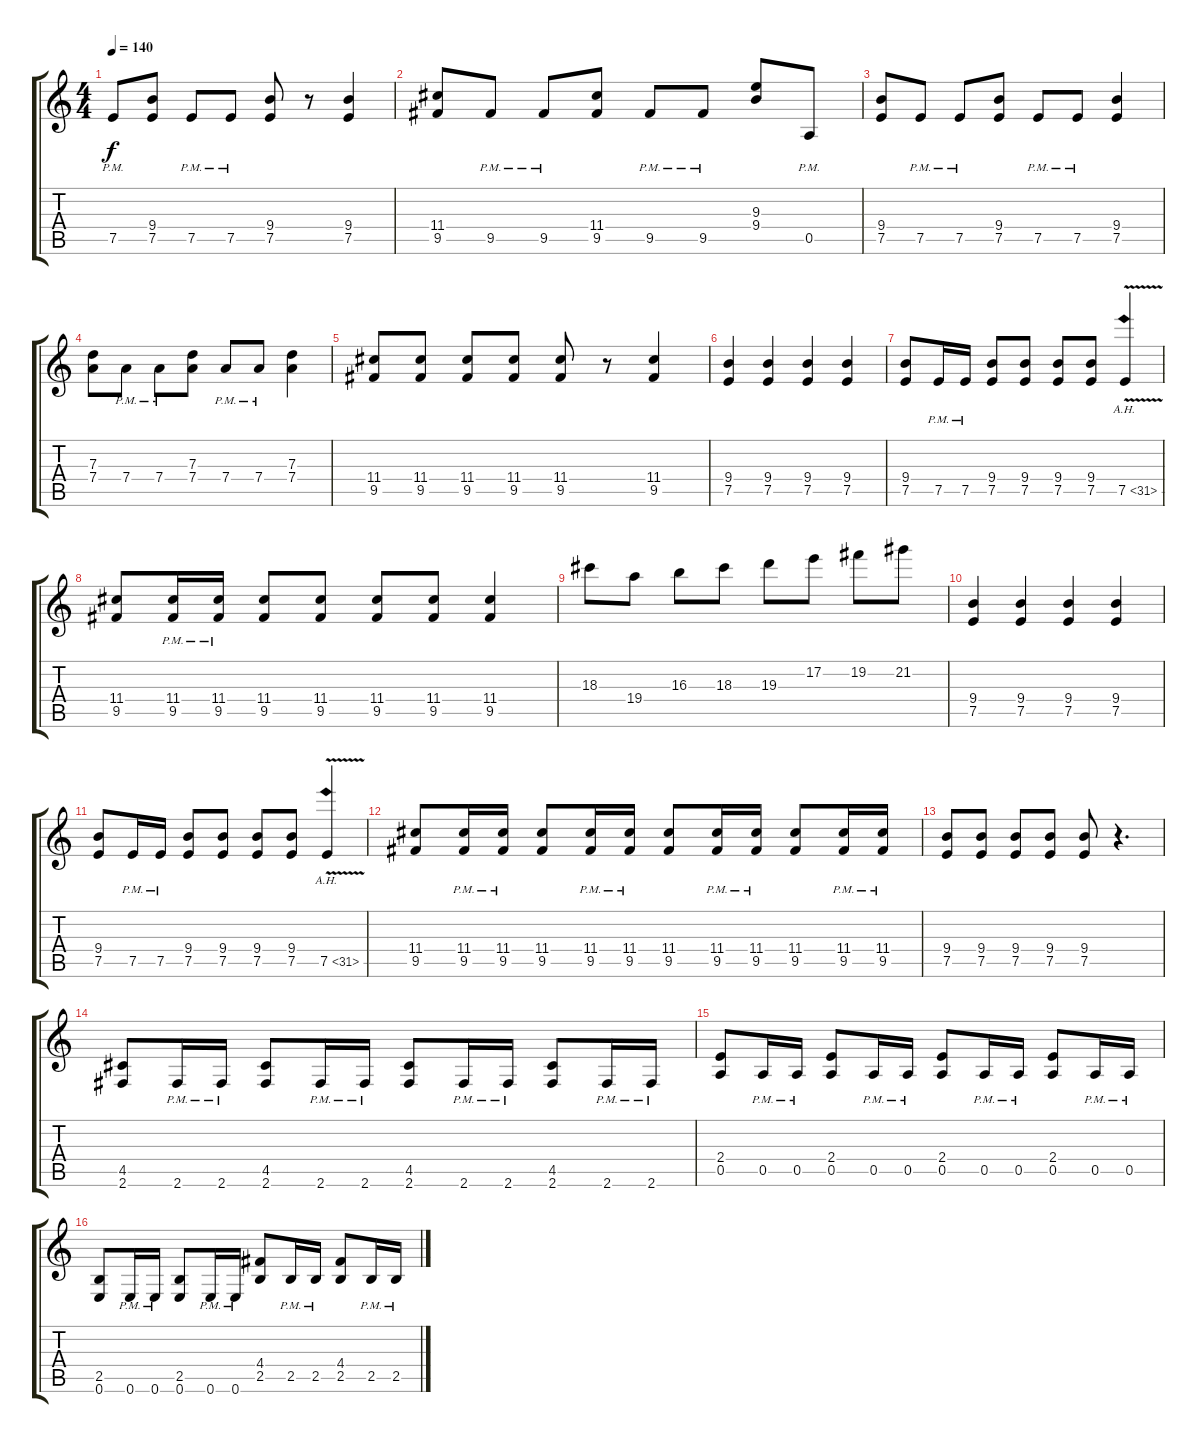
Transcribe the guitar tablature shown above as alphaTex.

\track "" {instrument overdrivenguitar}
\staff {score tabs}
\tuning (E4 B3 G3 D3 A2 E2) {hide}
\ts (4 4)
\tempo 140
\clef g2
\ks c
7.5{pm}.8{dy f} (9.4 7.5).8 7.5{pm}.8 7.5{pm}.8 (9.4 7.5).8 r.8 (9.4 7.5).4 |
(11.4 9.5).8 9.5{pm}.8 9.5{pm}.8 (11.4 9.5).8 9.5{pm}.8 9.5{pm}.8 (9.3 9.4).8 0.5{pm}.8 |
(9.4 7.5).8 7.5{pm}.8 7.5{pm}.8 (9.4 7.5).8 7.5{pm}.8 7.5{pm}.8 (9.4 7.5).4 |
(7.3 7.4).8 7.4{pm}.8 7.4{pm}.8 (7.3 7.4).8 7.4{pm}.8 7.4{pm}.8 (7.3 7.4).4 |
(11.4 9.5).8 (11.4 9.5).8 (11.4 9.5).8 (11.4 9.5).8 (11.4 9.5).8 r.8 (11.4 9.5).4 |
(9.4 7.5).4 (9.4 7.5).4 (9.4 7.5).4 (9.4 7.5).4 |
(9.4 7.5).8 7.5{pm}.16 7.5{pm}.16 (9.4 7.5).8 (9.4 7.5).8 (9.4 7.5).8 (9.4 7.5).8 7.5{ah 24 v}.4 |
(11.4 9.5).8 (11.4{pm} 9.5{pm}).16 (11.4{pm} 9.5{pm}).16 (11.4 9.5).8 (11.4 9.5).8 (11.4 9.5).8 (11.4 9.5).8 (11.4 9.5).4 |
18.3.8 19.4.8 16.3.8 18.3.8 19.3.8 17.2.8 19.2.8 21.2.8 |
(9.4 7.5).4 (9.4 7.5).4 (9.4 7.5).4 (9.4 7.5).4 |
(9.4 7.5).8 7.5{pm}.16 7.5{pm}.16 (9.4 7.5).8 (9.4 7.5).8 (9.4 7.5).8 (9.4 7.5).8 7.5{ah 24 v}.4 |
(11.4 9.5).8 (11.4{pm} 9.5{pm}).16 (11.4{pm} 9.5{pm}).16 (11.4 9.5).8 (11.4{pm} 9.5{pm}).16 (11.4{pm} 9.5{pm}).16 (11.4 9.5).8 (11.4{pm} 9.5{pm}).16 (11.4{pm} 9.5{pm}).16 (11.4 9.5).8 (11.4{pm} 9.5{pm}).16 (11.4{pm} 9.5{pm}).16 |
(9.4 7.5).8 (9.4 7.5).8 (9.4 7.5).8 (9.4 7.5).8 (9.4 7.5).8 r.4{d} |
(4.5 2.6).8 2.6{pm}.16 2.6{pm}.16 (4.5 2.6).8 2.6{pm}.16 2.6{pm}.16 (4.5 2.6).8 2.6{pm}.16 2.6{pm}.16 (4.5 2.6).8 2.6{pm}.16 2.6{pm}.16 |
(2.4 0.5).8 0.5{pm}.16 0.5{pm}.16 (2.4 0.5).8 0.5{pm}.16 0.5{pm}.16 (2.4 0.5).8 0.5{pm}.16 0.5{pm}.16 (2.4 0.5).8 0.5{pm}.16 0.5{pm}.16 |
(2.5 0.6).8 0.6{pm}.16 0.6{pm}.16 (2.5 0.6).8 0.6{pm}.16 0.6{pm}.16 (4.4 2.5).8 2.5{pm}.16 2.5{pm}.16 (4.4 2.5).8 2.5{pm}.16 2.5{pm}.16
